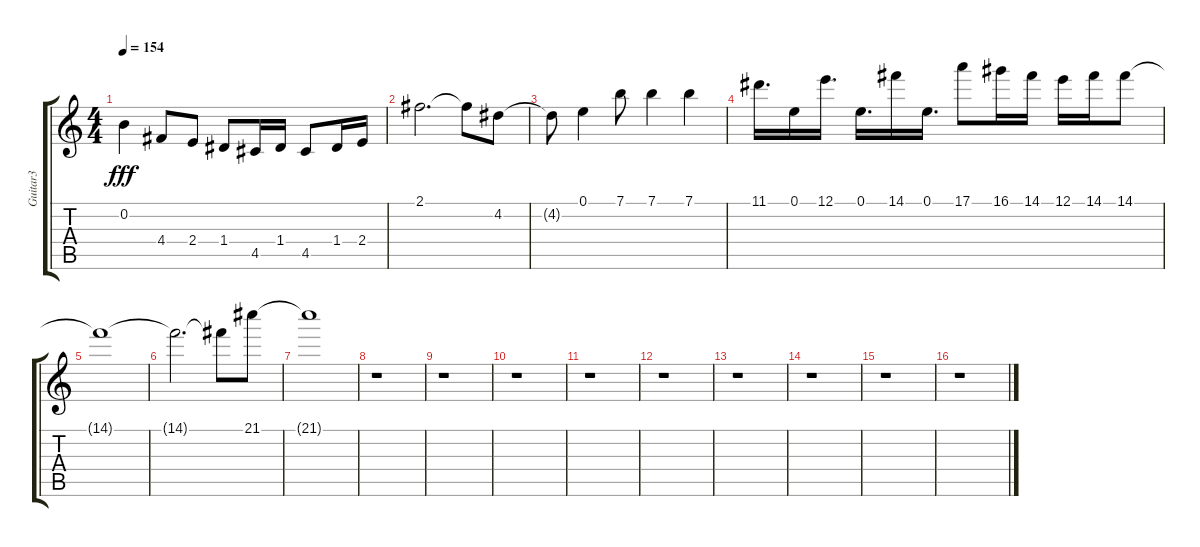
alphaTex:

\track ("Guitar3" "Guitar3") {instrument distortionguitar}
\staff {score tabs}
\tuning (E4 B3 G3 D3 A2 E2) {hide}
\ts (4 4)
\tempo 154
\clef g2
\ks c
0.2.4{dy fff} 4.4.8 2.4.8 1.4.8 4.5.16 1.4.16 4.5.8 1.4.16 2.4.16 |
2.1.2{d} 2.1{t}.8 4.2.8 |
4.2{t}.8 0.1.4 7.1.8 7.1.4 7.1.4 |
11.1.16{d} 0.1.16 12.1.16{d} 0.1.16{d} 14.1.16 0.1.16{d} 17.1.8 16.1.16 14.1.16 12.1.16 14.1.16 14.1.8 |
14.1{t}.1 |
14.1{t}.2{d} 14.1{t}.8 21.1.8 |
21.1{t}.1 |
r.1 |
r.1 |
r.1 |
r.1 |
r.1 |
r.1 |
r.1 |
r.1 |
r.1
